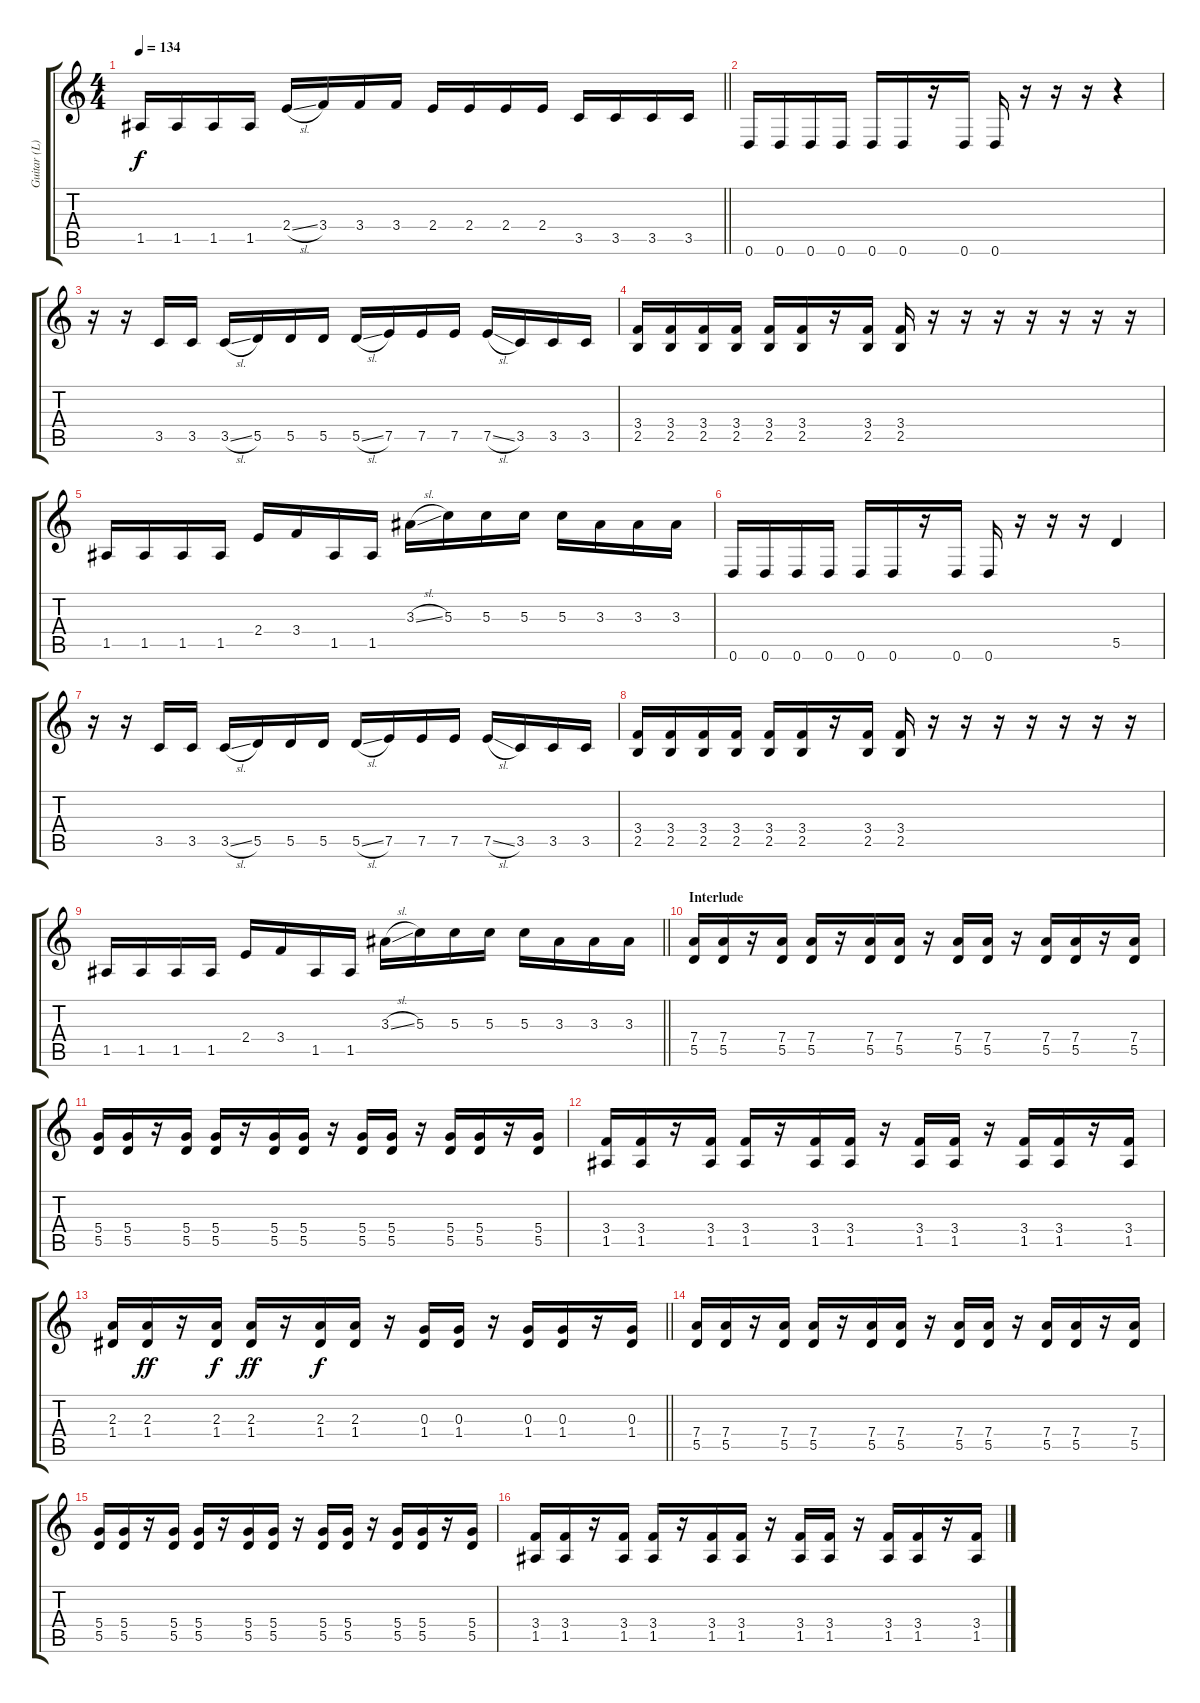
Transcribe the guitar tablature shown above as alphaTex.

\track ("Guitar (L)" "Guitar (L)") {instrument distortionguitar}
\staff {score tabs}
\tuning (E4 B3 G3 D3 A2 D2) {hide}
\ts (4 4)
\tempo 134
\clef g2
\barLineRight lightlight
\ks c
1.5.16{dy f} 1.5.16 1.5.16 1.5.16 2.4{sl}.16 3.4.16 3.4.16 3.4.16 2.4.16 2.4.16 2.4.16 2.4.16 3.5.16 3.5.16 3.5.16 3.5.16 |
\section ("" "")
0.6.16 0.6.16 0.6.16 0.6.16 0.6.16 0.6.16 r.16 0.6.16 0.6.16 r.16 r.16 r.16 r.4 |
r.16 r.16 3.5.16 3.5.16 3.5{sl}.16 5.5.16 5.5.16 5.5.16 5.5{sl}.16 7.5.16 7.5.16 7.5.16 7.5{sl}.16 3.5.16 3.5.16 3.5.16 |
(3.4 2.5).16 (3.4 2.5).16 (3.4 2.5).16 (3.4 2.5).16 (3.4 2.5).16 (3.4 2.5).16 r.16 (3.4 2.5).16 (3.4 2.5).16 r.16 r.16 r.16 r.16 r.16 r.16 r.16 |
1.5.16 1.5.16 1.5.16 1.5.16 2.4.16 3.4.16 1.5.16 1.5.16 3.3{sl}.16 5.3.16 5.3.16 5.3.16 5.3.16 3.3.16 3.3.16 3.3.16 |
0.6.16 0.6.16 0.6.16 0.6.16 0.6.16 0.6.16 r.16 0.6.16 0.6.16 r.16 r.16 r.16 5.5.4 |
r.16 r.16 3.5.16 3.5.16 3.5{sl}.16 5.5.16 5.5.16 5.5.16 5.5{sl}.16 7.5.16 7.5.16 7.5.16 7.5{sl}.16 3.5.16 3.5.16 3.5.16 |
(3.4 2.5).16 (3.4 2.5).16 (3.4 2.5).16 (3.4 2.5).16 (3.4 2.5).16 (3.4 2.5).16 r.16 (3.4 2.5).16 (3.4 2.5).16 r.16 r.16 r.16 r.16 r.16 r.16 r.16 |
\barLineRight lightlight
1.5.16 1.5.16 1.5.16 1.5.16 2.4.16 3.4.16 1.5.16 1.5.16 3.3{sl}.16 5.3.16 5.3.16 5.3.16 5.3.16 3.3.16 3.3.16 3.3.16 |
\section ("" "Interlude")
(7.4 5.5).16 (7.4 5.5).16 r.16 (7.4 5.5).16 (7.4 5.5).16 r.16 (7.4 5.5).16 (7.4 5.5).16 r.16 (7.4 5.5).16 (7.4 5.5).16 r.16 (7.4 5.5).16 (7.4 5.5).16 r.16 (7.4 5.5).16 |
(5.4 5.5).16 (5.4 5.5).16 r.16 (5.4 5.5).16 (5.4 5.5).16 r.16 (5.4 5.5).16 (5.4 5.5).16 r.16 (5.4 5.5).16 (5.4 5.5).16 r.16 (5.4 5.5).16 (5.4 5.5).16 r.16 (5.4 5.5).16 |
(3.4 1.5).16 (3.4 1.5).16 r.16 (3.4 1.5).16 (3.4 1.5).16 r.16 (3.4 1.5).16 (3.4 1.5).16 r.16 (3.4 1.5).16 (3.4 1.5).16 r.16 (3.4 1.5).16 (3.4 1.5).16 r.16 (3.4 1.5).16 |
\barLineRight lightlight
(2.3 1.4).16 (2.3 1.4).16{dy ff} r.16 (2.3 1.4).16{dy f} (2.3 1.4).16{dy ff} r.16 (2.3 1.4).16{dy f} (2.3 1.4).16 r.16 (0.3 1.4).16 (0.3 1.4).16 r.16 (0.3 1.4).16 (0.3 1.4).16 r.16 (0.3 1.4).16 |
\section ("" "")
(7.4 5.5).16 (7.4 5.5).16 r.16 (7.4 5.5).16 (7.4 5.5).16 r.16 (7.4 5.5).16 (7.4 5.5).16 r.16 (7.4 5.5).16 (7.4 5.5).16 r.16 (7.4 5.5).16 (7.4 5.5).16 r.16 (7.4 5.5).16 |
(5.4 5.5).16 (5.4 5.5).16 r.16 (5.4 5.5).16 (5.4 5.5).16 r.16 (5.4 5.5).16 (5.4 5.5).16 r.16 (5.4 5.5).16 (5.4 5.5).16 r.16 (5.4 5.5).16 (5.4 5.5).16 r.16 (5.4 5.5).16 |
(3.4 1.5).16 (3.4 1.5).16 r.16 (3.4 1.5).16 (3.4 1.5).16 r.16 (3.4 1.5).16 (3.4 1.5).16 r.16 (3.4 1.5).16 (3.4 1.5).16 r.16 (3.4 1.5).16 (3.4 1.5).16 r.16 (3.4 1.5).16
